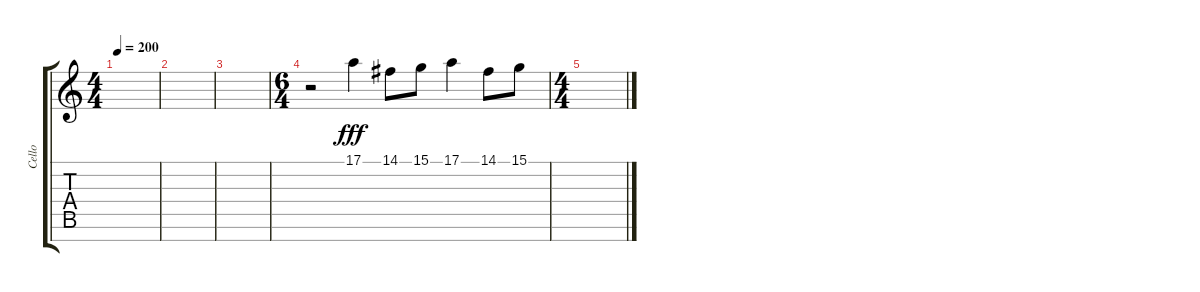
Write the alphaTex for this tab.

\track ("Cello" "Cello") {instrument cello}
\staff {score tabs}
\tuning (E4 B3 G3 D3 A2 E2 B1) {hide}
\ts (4 4)
\tempo 200
\clef g2
\ks c
|
|
|
\ts (6 4)
r.2 17.1.4{dy fff volume 16 instrument viola} 14.1.8 15.1.8 17.1.4 14.1.8 15.1.8 |
\ts (4 4)
